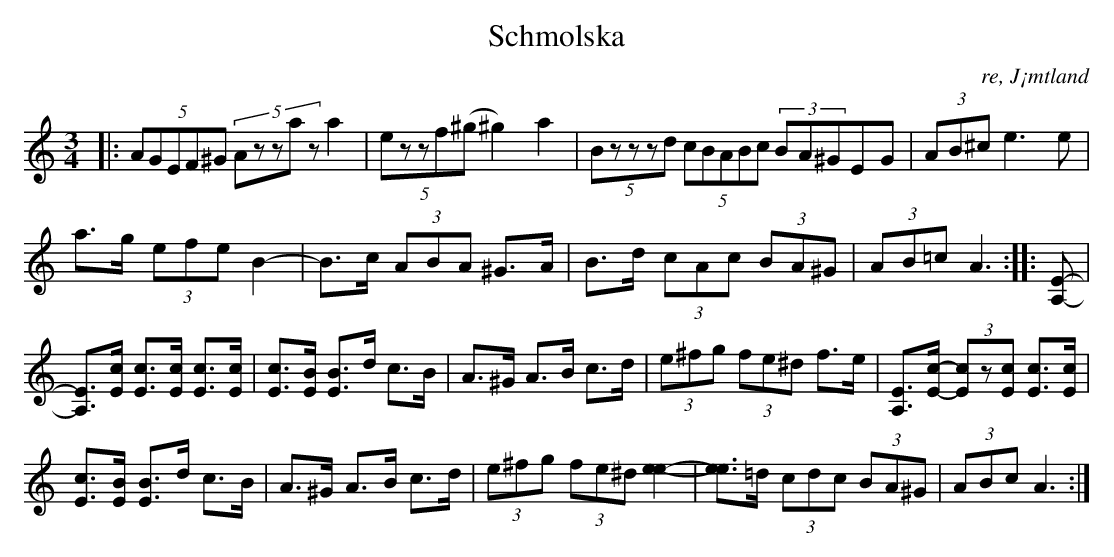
X:1
T:Schmolska
O: re, J¡mtland
M:3/4
L:1/8
K:Am
|: (5:2AGEF^G (5:2Azzaz a2 | (5:2ezzf(^g ^g2) a2 | (5:2Bzzzd (5:2cBABc (3BA^GEG | (3AB^c e3 e |
a>g (3efe B2- | B>c (3ABA ^G>A | B>d (3cAc (3BA^G | (3AB=c A3 :: [E-A,-] |
[EA,]>[cE] [cE]>[cE] [cE]>[cE] | [cE]>[BE] [BE]>d c>B | A>^G A>B c>d | (3e^fg (3fe^d f>e | [EA,]>[c-E-] (3[cE]z[cE] [cE]>[cE] |
[cE]>[BE] [BE]>d c>B | A>^G A>B c>d | (3e^fg (3fe^d [e2-e2-] | [ee]>=d (3cdc (3BA^G | (3ABc A3 :|]
